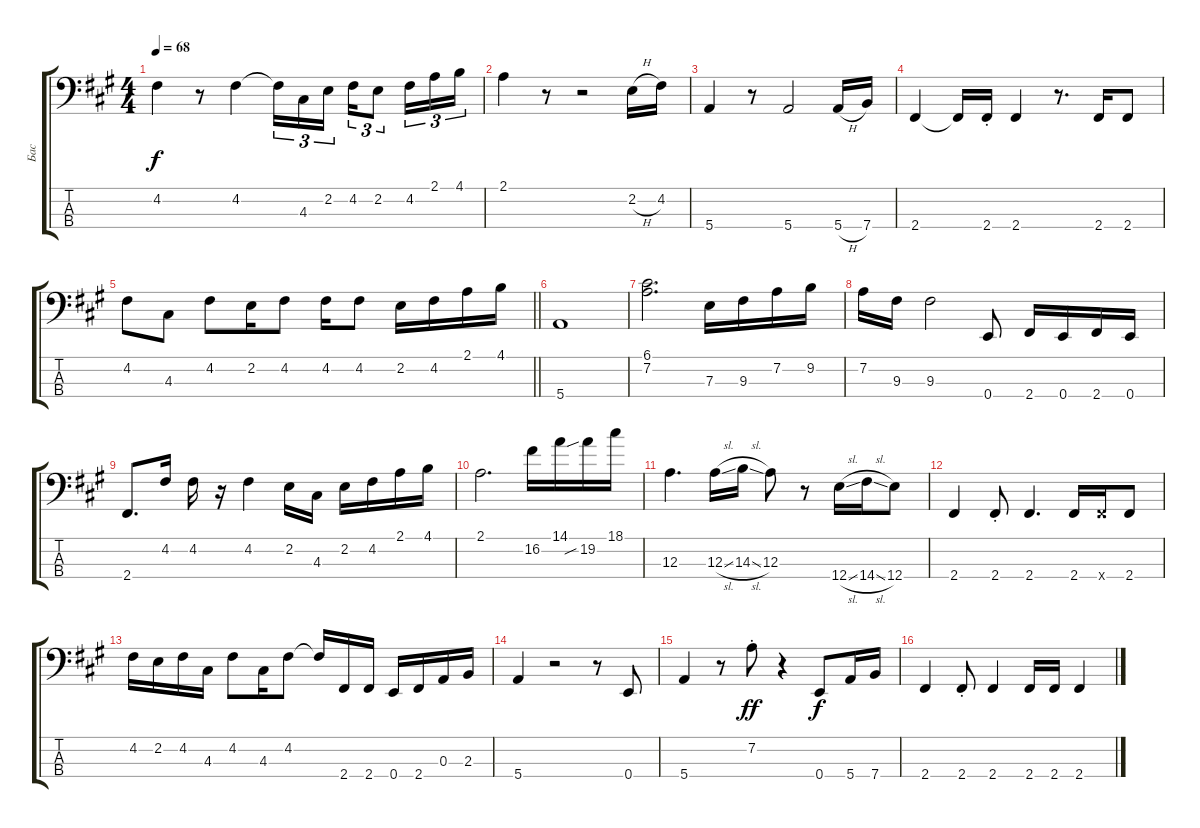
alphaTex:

\track ("Бас" "Бас") {instrument electricbassfinger}
\staff {score tabs}
\tuning (G2 D2 A1 E1) {hide}
\ts (4 4)
\tempo 68
\clef f4
\ks a
4.2.4{dy f} r.8 4.2.4 4.2{t}.16{tu (3 2)} 4.3.16{tu (3 2)} 2.2.16{tu (3 2)} 4.2.16{tu (3 2)} 2.2.8{tu (3 2)} 4.2.16{tu (3 2)} 2.1.16{tu (3 2)} 4.1.16{tu (3 2)} |
2.1.4 r.8 r.2 2.2{h}.16 4.2.16 |
5.4.4 r.8 5.4.2 5.4{h}.16 7.4.16 |
2.4.4 2.4{t}.16 2.4{st}.16 2.4.4 r.8{d} 2.4.16 2.4.8 |
\barLineRight lightlight
4.2.8 4.3.8 4.2.8 2.2.16 4.2.8 4.2.16 4.2.8 2.2.16 4.2.16 2.1.16 4.1.16 |
5.4.1 |
(6.1 7.2).2{d} 7.3.16 9.3.16 7.2.16 9.2.16 |
7.2.16 9.3.16 9.3.2 0.4.8 2.4.16 0.4.16 2.4.16 0.4.16 |
2.4.8{d} 4.2.16 4.2.16 r.16 4.2.4 2.2.16 4.3.16 2.2.16 4.2.16 2.1.16 4.1.16 |
2.1.2{d} 16.2.16 14.1.16 19.2{sib}.16 18.1.16 |
12.3.4{d} 12.3{sl}.16 14.3{sl}.16 12.3.8 r.8 12.4{sl}.16 14.4{sl}.16 12.4.8 |
2.4.4 2.4{st}.8 2.4.4{d} 2.4.16 2.4{x}.16 2.4.8 |
4.2.16 2.2.16 4.2.16 4.3.16 4.2.8 4.3.16 4.2.8 4.2{t}.16 2.4.16 2.4.16 0.4.16 2.4.16 0.3.16 2.3.16 |
5.4.4 r.2 r.8 0.4.8 |
5.4.4 r.8 7.2{st}.8{dy ff} r.4 0.4.8{dy f} 5.4.16 7.4.16 |
2.4.4 2.4{st}.8 2.4.4 2.4.16 2.4.16 2.4.4
